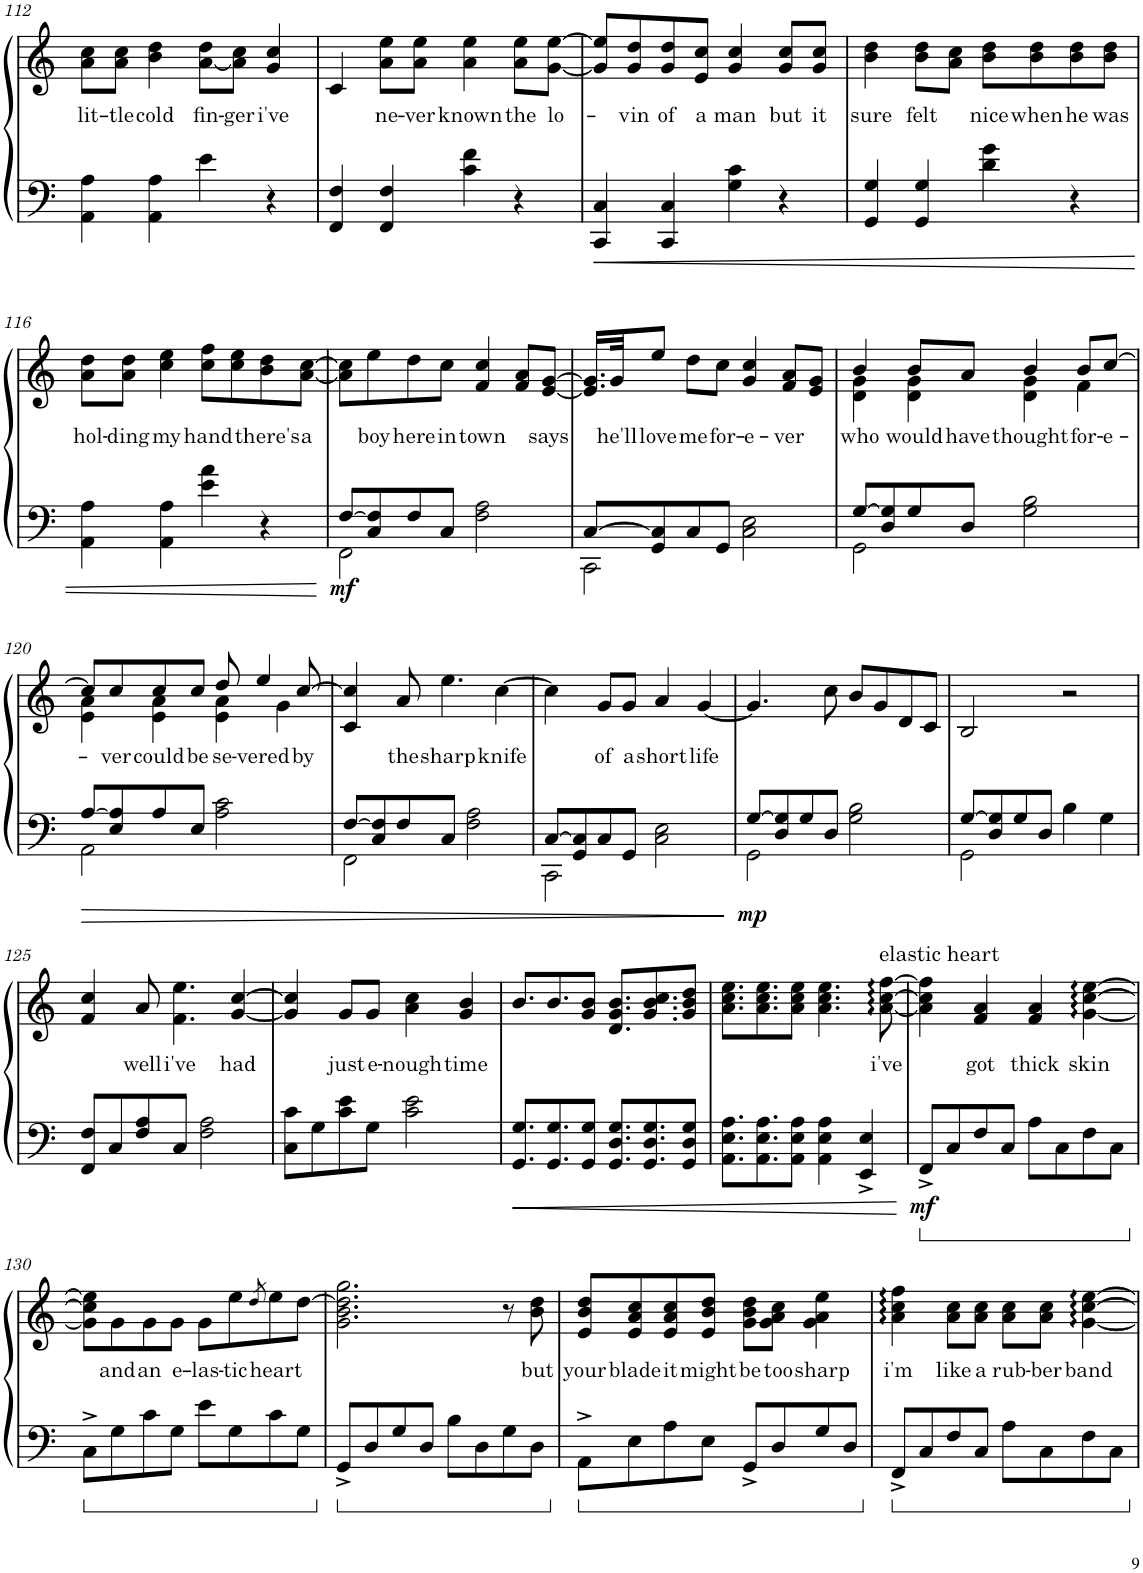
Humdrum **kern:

**kern	**kern	**text	**dynam
*part1	*part1	*part1	*part1
*staff2	*staff1	*staff1	*staff1/2
*I"Piano	*	*	*
*I'Pno.	*	*	*
!!LO:PB:g=z
*clefF4	*clefG2	*	*
*k[]	*k[]	*	*
*M4/4	*M4/4	*	*
=112	=112	=112	=112
!	!	!LO:LY:b	!
4AA\ 4A\	8a\ 8cc\L	lit-	.
!	!	!LO:LY:b	!
.	8a\ 8cc\J	-tle	.
!	!	!LO:LY:b	!
4AA\ 4A\	4b\ 4dd\	cold	.
!	!	!LO:LY:b	!
4e\	[8a\ 8dd\L	fin-	.
!	!	!LO:LY:b	!
.	8a\] 8cc\J	-ger	.
!	!	!LO:LY:b	!
4r	4g/ 4cc/	i've	.
=113	=113	=113	=113
4FF/ 4F/	4c/	.	.
!	!	!LO:LY:b	!
4FF/ 4F/	8a\ 8ee\L	ne-	.
!	!	!LO:LY:b	!
.	8a\ 8ee\J	-ver	.
!	!	!LO:LY:b	!
4c\ 4f\	4a\ 4ee\	known	.
!	!	!LO:LY:b	!
4r	8a\ 8ee\L	the	.
!	!	!LO:LY:b	!
.	[8g\ [8ee\J	lo-	.
=114	=114	=114	=114
4CC/ 4C/	8g/] 8ee/]L	.	.
!	!	!LO:LY:b	!
.	8g/ 8dd/	-vin	.
!	!	!LO:LY:b	!
4CC/ 4C/	8g/ 8dd/	of	.
!	!	!LO:LY:b	!
.	8e/ 8cc/J	a	.
!	!	!LO:LY:b	!
4G\ 4c\	4g/ 4cc/	man	.
!	!	!LO:LY:b	!
4r	8g/ 8cc/L	but	.
!	!	!LO:LY:b	!
.	8g/ 8cc/J	it	.
=115	=115	=115	=115
!	!	!LO:LY:b	!
4GG/ 4G/	4b\ 4dd\	sure	.
!	!	!LO:LY:b	!
4GG/ 4G/	8b\ 8dd\L	felt	.
.	8a\ 8cc\J	.	.
!	!	!LO:LY:b	!
4d\ 4g\	8b\ 8dd\L	nice	.
!	!	!LO:LY:b	!
.	8b\ 8dd\	when	.
!	!	!LO:LY:b	!
4r	8b\ 8dd\	he	.
!	!	!LO:LY:b	!
.	8b\ 8dd\J	was	.
!!LO:LB:g=z
=116	=116	=116	=116
!	!	!LO:LY:b	!
4AA\ 4A\	8a\ 8dd\L	hol-	.
!	!	!LO:LY:b	!
.	8a\ 8dd\J	-ding	.
!	!	!LO:LY:b	!
4AA\ 4A\	4cc\ 4ee\	my	.
!	!	!LO:LY:b	!
4e\ 4a\	8cc\ 8ff\L	hand	.
.	8cc\ 8ee\	.	.
!	!	!LO:LY:b	!
4r	8b\ 8dd\	there's	.
!	!	!LO:LY:b	!
.	[8a\ [8cc\J	a	.
=117	=117	=117	=117
*^	*	*	*
!	!	!	!	!LO:DY:b=2
[8F/L	2FF\	8a\] 8cc\]L	.	mf
!	!	!	!LO:LY:b	!
8C/ 8F/]	.	8ee\	boy	.
!	!	!	!LO:LY:b	!
8F/	.	8dd\	here	.
!	!	!	!LO:LY:b	!
8C/J	.	8cc\J	in	.
!	!	!	!LO:LY:b	!
2F\ 2A\	2ryy	4f/ 4cc/	town	.
.	.	8f/ 8a/L	.	.
!	!	!	!LO:LY:b	!
.	.	[8e/ [8g/J	says	.
=118	=118	=118	=118	=118
[8C/L	2CC\	16.e/] 16.g/]LL	.	.
!	!	!	!LO:LY:b	!
.	.	32g/JK	he'll	.
!	!	!	!LO:LY:b	!
8GG/ 8C/]	.	8ee/J	love	.
!	!	!	!LO:LY:b	!
8C/	.	8dd\L	me	.
!	!	!	!LO:LY:b	!
8GG/J	.	8cc\J	for-	.
!	!	!	!LO:LY:b	!
2C\ 2E\	2ryy	4g/ 4cc/	-e-	.
!	!	!	!LO:LY:b	!
.	.	8f/ 8a/L	-ver	.
.	.	8e/ 8g/J	.	.
=119	=119	=119	=119	=119
!	!	!	!LO:LY:b	!
*	*	*^	*	*
[8G/L	2GG\	4b/	4d\ 4g\	who	.
8D/ 8G/]	.	.	.	.	.
!	!	!	!	!LO:LY:b	!
8G/	.	8b/L	4d\ 4g\	would	.
!	!	!	!	!LO:LY:b	!
8D/J	.	8a/J	.	have	.
!	!	!	!	!LO:LY:b	!
2G\ 2B\	2ryy	4b/	4d\ 4g\	thought	.
!	!	!	!	!LO:LY:b	!
.	.	8b/L	4f\	for-	.
!	!	!	!	!LO:LY:b	!
.	.	[8cc/J	.	-e-	.
!!LO:LB:g=z	!!
=120	=120	=120	=120	=120	=120
[8A/L	2AA\	8cc/L]	4e\ 4a\	.	.
!	!	!	!	!LO:LY:b	!
8E/ 8A/]	.	8cc/	.	-ver	.
!	!	!	!	!LO:LY:b	!
8A/	.	8cc/	4e\ 4a\	could	.
!	!	!	!	!LO:LY:b	!
8E/J	.	8cc/J	.	be	.
!	!	!	!	!LO:LY:b	!
2A\ 2c\	2ryy	8dd/	4e\ 4a\	se-	.
!	!	!	!	!LO:LY:b	!
.	.	4ee/	.	-vered	.
.	.	.	4g\	.	.
!	!	!	!	!LO:LY:b	!
.	.	[8cc/	.	by	.
*	*	*v	*v	*	*
=121	=121	=121	=121	=121
[8F/L	2FF\	4c/ 4cc/]	.	.
8C/ 8F/]	.	.	.	.
!	!	!	!LO:LY:b	!
8F/	.	8a/	the	.
!	!	!	!LO:LY:b	!
8C/J	.	4.ee\	sharp	.
2F\ 2A\	2ryy	.	.	.
!	!	!	!LO:LY:b	!
.	.	[4cc\	knife	.
=122	=122	=122	=122	=122
[8C/L	2CC\	4cc\]	.	.
8GG/ 8C/]	.	.	.	.
!	!	!	!LO:LY:b	!
8C/	.	8g/L	of	.
!	!	!	!LO:LY:b	!
8GG/J	.	8g/J	a	.
!	!	!	!LO:LY:b	!
2C\ 2E\	2ryy	4a/	short	.
!	!	!	!LO:LY:b	!
.	.	[4g/	life	.
=123	=123	=123	=123	=123
!	!	!	!	!LO:DY:b=2
[8G/L	2GG\	4.g/]	.	mp
8D/ 8G/]	.	.	.	.
8G/	.	.	.	.
8D/J	.	8cc\	.	.
2G\ 2B\	2ryy	8b/L	.	.
.	.	8g/	.	.
.	.	8d/	.	.
.	.	8c/J	.	.
=124	=124	=124	=124	=124
[8G/L	2GG\	2B/	.	.
8D/ 8G/]	.	.	.	.
8G/	.	.	.	.
8D/J	.	.	.	.
4B\	2ryy	2r	.	.
4G\	.	.	.	.
*v	*v	*	*	*
!!LO:LB:g=z
=125	=125	=125	=125
8FF/ 8F/L	4f/ 4cc/	.	.
8C/	.	.	.
!	!	!LO:LY:b	!
8F/ 8A/	8a/	well	.
!	!	!LO:LY:b	!
8C/J	4.f\ 4.ee\	i've	.
2F\ 2A\	.	.	.
!	!	!LO:LY:b	!
.	[4g/ [4cc/	had	.
=126	=126	=126	=126
8C\ 8c\L	4g/] 4cc/]	.	.
8G\	.	.	.
!	!	!LO:LY:b	!
8c\ 8e\	8g/L	just	.
!	!	!LO:LY:b	!
8G\J	8g/J	e-	.
!	!	!LO:LY:b	!
2c\ 2e\	4a\ 4cc\	-nough	.
!	!	!LO:LY:b	!
.	4g/ 4b/	time	.
=127	=127	=127	=127
8.GG/ 8.G/L	8.b/L	.	.
8.GG/ 8.G/	8.b/	.	.
8GG/ 8G/J	8g/ 8b/J	.	.
8.GG/ 8.D/ 8.G/L	8.d/ 8.g/ 8.b/L	.	.
8.GG/ 8.D/ 8.G/	8.g/ 8.b/ 8.cc/	.	.
8GG/ 8D/ 8G/J	8g/ 8b/ 8dd/J	.	.
=128	=128	=128	=128
8.AA\ 8.E\ 8.A\L	8.a\ 8.cc\ 8.ee\L	.	.
8.AA\ 8.E\ 8.A\	8.a\ 8.cc\ 8.ee\	.	.
8AA\ 8E\ 8A\J	8a\ 8cc\ 8ee\J	.	.
4AA\ 4E\ 4A\	4.a\ 4.cc\ 4.ee\	.	.
4EE/^ 4E/^	.	.	.
!	!LO:TX:a:t=elastic heart	!	!
!	!	!LO:LY:b	!
.	[8a\ [8cc\ [8ff\	i've	.
=129	=129	=129	=129
!	!	!	!LO:DY:b=2
8FF^/L	4a\] 4cc\] 4ff\]	.	mf
8C/	.	.	.
!	!	!LO:LY:b	!
8F/	4f/ 4a/	got	.
8C/J	.	.	.
!	!	!LO:LY:b	!
8A\L	4f/ 4a/	thick	.
8C\	.	.	.
!	!	!LO:LY:b	!
8F\	[4g\ [4cc\ [4ee\	skin	.
8C\J	.	.	.
!!LO:LB:g=z
=130	=130	=130	=130
8C^\L	8g\] 8cc\] 8ee\]L	.	.
!	!	!LO:LY:b	!
8G\	8g\	and	.
!	!	!LO:LY:b	!
8c\	8g\	an	.
!	!	!LO:LY:b	!
8G\J	8g\J	e-	.
!	!	!LO:LY:b	!
8e\L	8g\L	-las-	.
!	!	!LO:LY:b	!
8G\	8ee\	-tic	.
.	8qdd/	.	.
!	!	!LO:LY:b	!
8c\	8ee\	heart	.
8G\J	[8dd\J	.	.
=131	=131	=131	=131
8GG^/L	2.g\ 2.b\ 2.dd\] 2.gg\	.	.
8D/	.	.	.
8G/	.	.	.
8D/J	.	.	.
8B\L	.	.	.
8D\	.	.	.
8G\	8r	.	.
!	!	!LO:LY:b	!
8D\J	8b\ 8dd\	but	.
=132	=132	=132	=132
!	!	!LO:LY:b	!
8AA^\L	8e/ 8b/ 8dd/L	your	.
!	!	!LO:LY:b	!
8E\	8e/ 8a/ 8cc/	blade	.
!	!	!LO:LY:b	!
8A\	8e/ 8a/ 8cc/	it	.
!	!	!LO:LY:b	!
8E\J	8e/ 8b/ 8dd/J	might	.
!	!	!LO:LY:b	!
8GG^/L	8g\ 8b\ 8dd\L	be	.
!	!	!LO:LY:b	!
8D/	8g\ 8a\ 8cc\J	too	.
!	!	!LO:LY:b	!
8G/	4g\ 4a\ 4ee\	sharp	.
8D/J	.	.	.
=133	=133	=133	=133
!	!	!LO:LY:b	!
8FF^/L	4a\ 4cc\ 4ff\	i'm	.
8C/	.	.	.
!	!	!LO:LY:b	!
8F/	8a\ 8cc\L	like	.
!	!	!LO:LY:b	!
8C/J	8a\ 8cc\J	a	.
!	!	!LO:LY:b	!
8A\L	8a\ 8cc\L	rub-	.
!	!	!LO:LY:b	!
8C\	8a\ 8cc\J	-ber	.
!	!	!LO:LY:b	!
8F\	[4g\ [4cc\ [4ee\	band	.
8C\J	.	.	.
=	=	=	=
*-	*-	*-	*-
